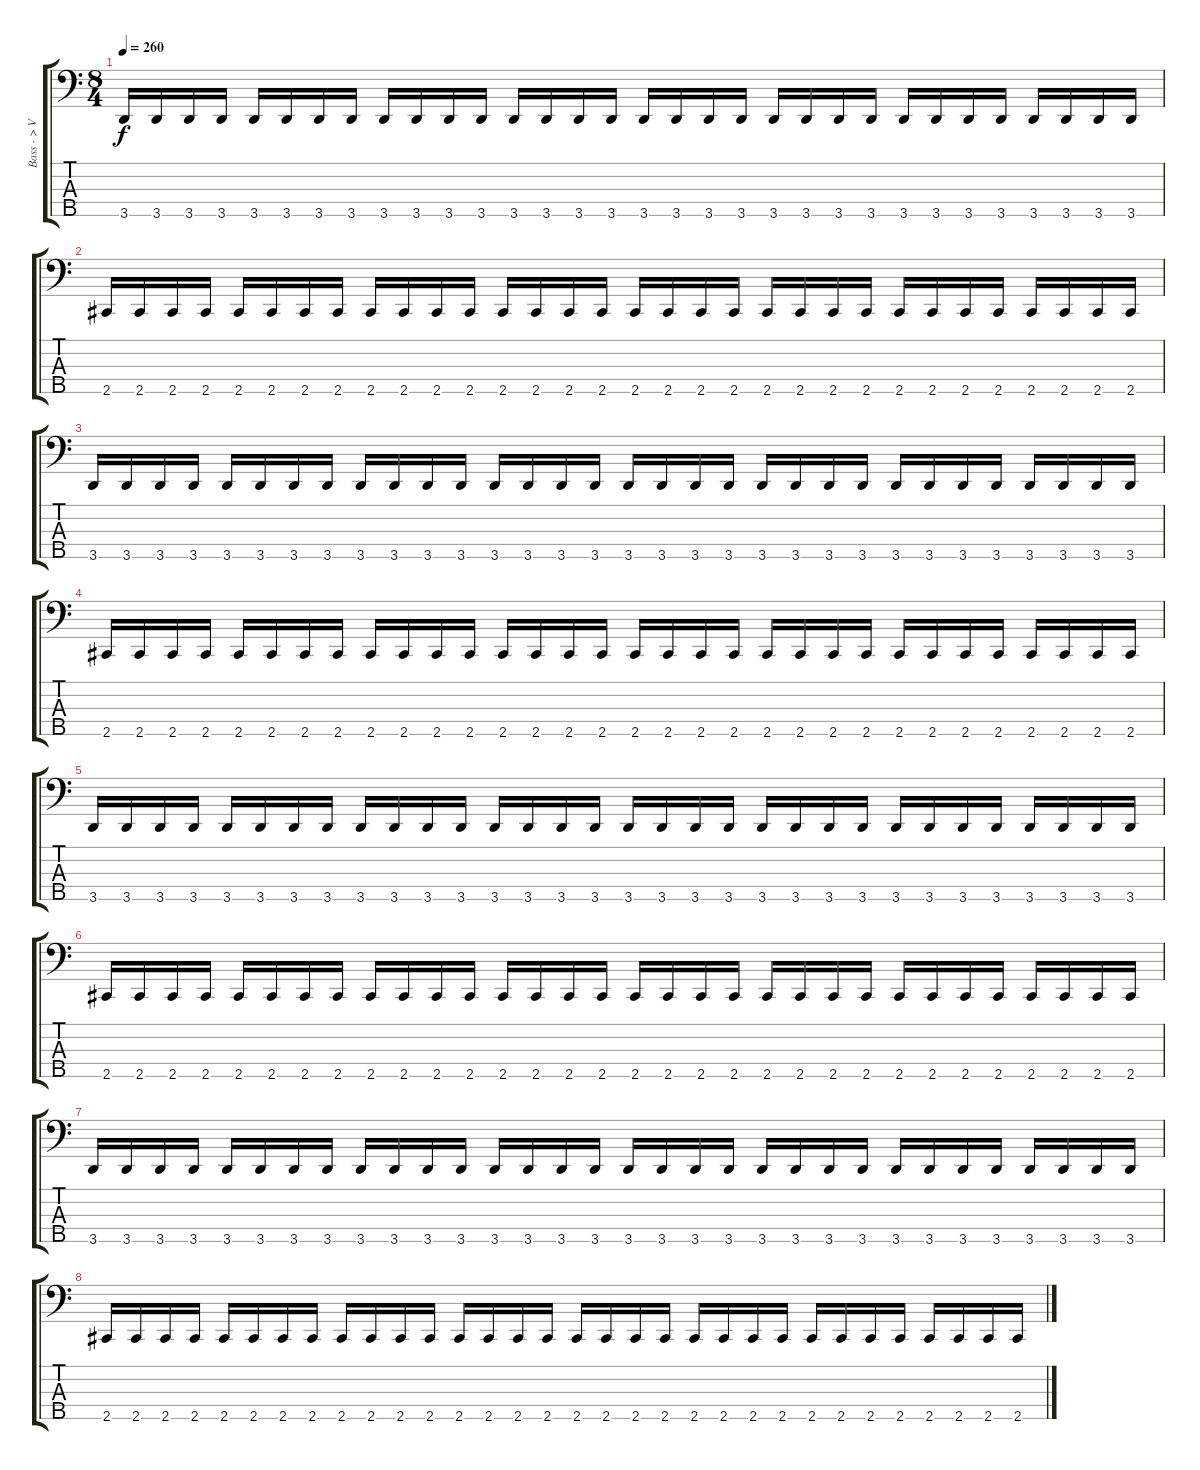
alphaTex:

\track ("Bass - > Vortex" "Bass - > V") {instrument electricbassfinger}
\staff {score tabs}
\tuning (G2 D2 A1 E1 B0) {hide}
\ts (8 4)
\tempo 260
\clef f4
\ks c
3.5.16{dy f} 3.5.16 3.5.16 3.5.16 3.5.16 3.5.16 3.5.16 3.5.16 3.5.16 3.5.16 3.5.16 3.5.16 3.5.16 3.5.16 3.5.16 3.5.16 3.5.16 3.5.16 3.5.16 3.5.16 3.5.16 3.5.16 3.5.16 3.5.16 3.5.16 3.5.16 3.5.16 3.5.16 3.5.16 3.5.16 3.5.16 3.5.16 |
2.5.16 2.5.16 2.5.16 2.5.16 2.5.16 2.5.16 2.5.16 2.5.16 2.5.16 2.5.16 2.5.16 2.5.16 2.5.16 2.5.16 2.5.16 2.5.16 2.5.16 2.5.16 2.5.16 2.5.16 2.5.16 2.5.16 2.5.16 2.5.16 2.5.16 2.5.16 2.5.16 2.5.16 2.5.16 2.5.16 2.5.16 2.5.16 |
3.5.16 3.5.16 3.5.16 3.5.16 3.5.16 3.5.16 3.5.16 3.5.16 3.5.16 3.5.16 3.5.16 3.5.16 3.5.16 3.5.16 3.5.16 3.5.16 3.5.16 3.5.16 3.5.16 3.5.16 3.5.16 3.5.16 3.5.16 3.5.16 3.5.16 3.5.16 3.5.16 3.5.16 3.5.16 3.5.16 3.5.16 3.5.16 |
2.5.16 2.5.16 2.5.16 2.5.16 2.5.16 2.5.16 2.5.16 2.5.16 2.5.16 2.5.16 2.5.16 2.5.16 2.5.16 2.5.16 2.5.16 2.5.16 2.5.16 2.5.16 2.5.16 2.5.16 2.5.16 2.5.16 2.5.16 2.5.16 2.5.16 2.5.16 2.5.16 2.5.16 2.5.16 2.5.16 2.5.16 2.5.16 |
3.5.16 3.5.16 3.5.16 3.5.16 3.5.16 3.5.16 3.5.16 3.5.16 3.5.16 3.5.16 3.5.16 3.5.16 3.5.16 3.5.16 3.5.16 3.5.16 3.5.16 3.5.16 3.5.16 3.5.16 3.5.16 3.5.16 3.5.16 3.5.16 3.5.16 3.5.16 3.5.16 3.5.16 3.5.16 3.5.16 3.5.16 3.5.16 |
2.5.16 2.5.16 2.5.16 2.5.16 2.5.16 2.5.16 2.5.16 2.5.16 2.5.16 2.5.16 2.5.16 2.5.16 2.5.16 2.5.16 2.5.16 2.5.16 2.5.16 2.5.16 2.5.16 2.5.16 2.5.16 2.5.16 2.5.16 2.5.16 2.5.16 2.5.16 2.5.16 2.5.16 2.5.16 2.5.16 2.5.16 2.5.16 |
3.5.16 3.5.16 3.5.16 3.5.16 3.5.16 3.5.16 3.5.16 3.5.16 3.5.16 3.5.16 3.5.16 3.5.16 3.5.16 3.5.16 3.5.16 3.5.16 3.5.16 3.5.16 3.5.16 3.5.16 3.5.16 3.5.16 3.5.16 3.5.16 3.5.16 3.5.16 3.5.16 3.5.16 3.5.16 3.5.16 3.5.16 3.5.16 |
2.5.16 2.5.16 2.5.16 2.5.16 2.5.16 2.5.16 2.5.16 2.5.16 2.5.16 2.5.16 2.5.16 2.5.16 2.5.16 2.5.16 2.5.16 2.5.16 2.5.16 2.5.16 2.5.16 2.5.16 2.5.16 2.5.16 2.5.16 2.5.16 2.5.16 2.5.16 2.5.16 2.5.16 2.5.16 2.5.16 2.5.16 2.5.16
